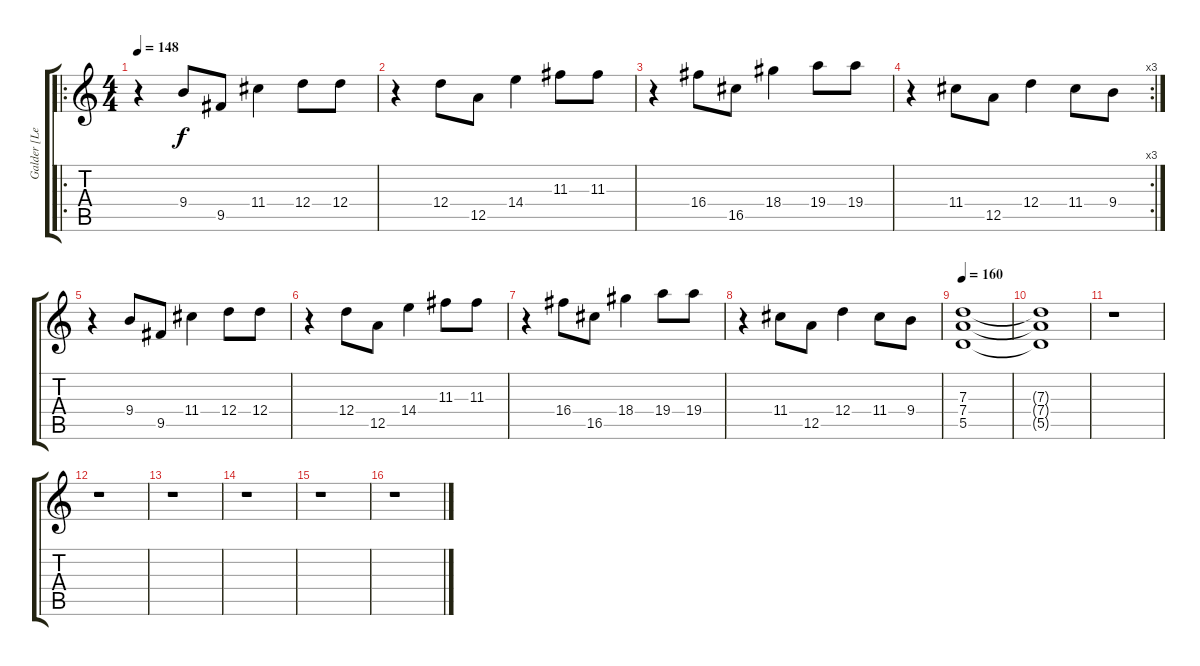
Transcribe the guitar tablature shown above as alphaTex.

\track ("Galder [Lead Guitar]" "Galder [Le") {instrument distortionguitar}
\staff {score tabs}
\tuning (E4 B3 G3 D3 A2 E2) {hide}
\ro
\ts (4 4)
\tempo 148
\clef g2
\ks c
r.4{dy f} 9.4.8 9.5.8 11.4.4 12.4.8 12.4.8 |
r.4 12.4.8 12.5.8 14.4.4 11.3.8 11.3.8 |
r.4 16.4.8 16.5.8 18.4.4 19.4.8 19.4.8 |
\rc 3
r.4 11.4.8 12.5.8 12.4.4 11.4.8 9.4.8 |
r.4 9.4.8 9.5.8 11.4.4 12.4.8 12.4.8 |
r.4 12.4.8 12.5.8 14.4.4 11.3.8 11.3.8 |
r.4 16.4.8 16.5.8 18.4.4 19.4.8 19.4.8 |
r.4 11.4.8 12.5.8 12.4.4 11.4.8 9.4.8 |
\tempo 160
(7.3 7.4 5.5).1 |
(7.3{t} 7.4{t} 5.5{t}).1 |
r.1 |
r.1 |
r.1 |
r.1 |
r.1 |
r.1
